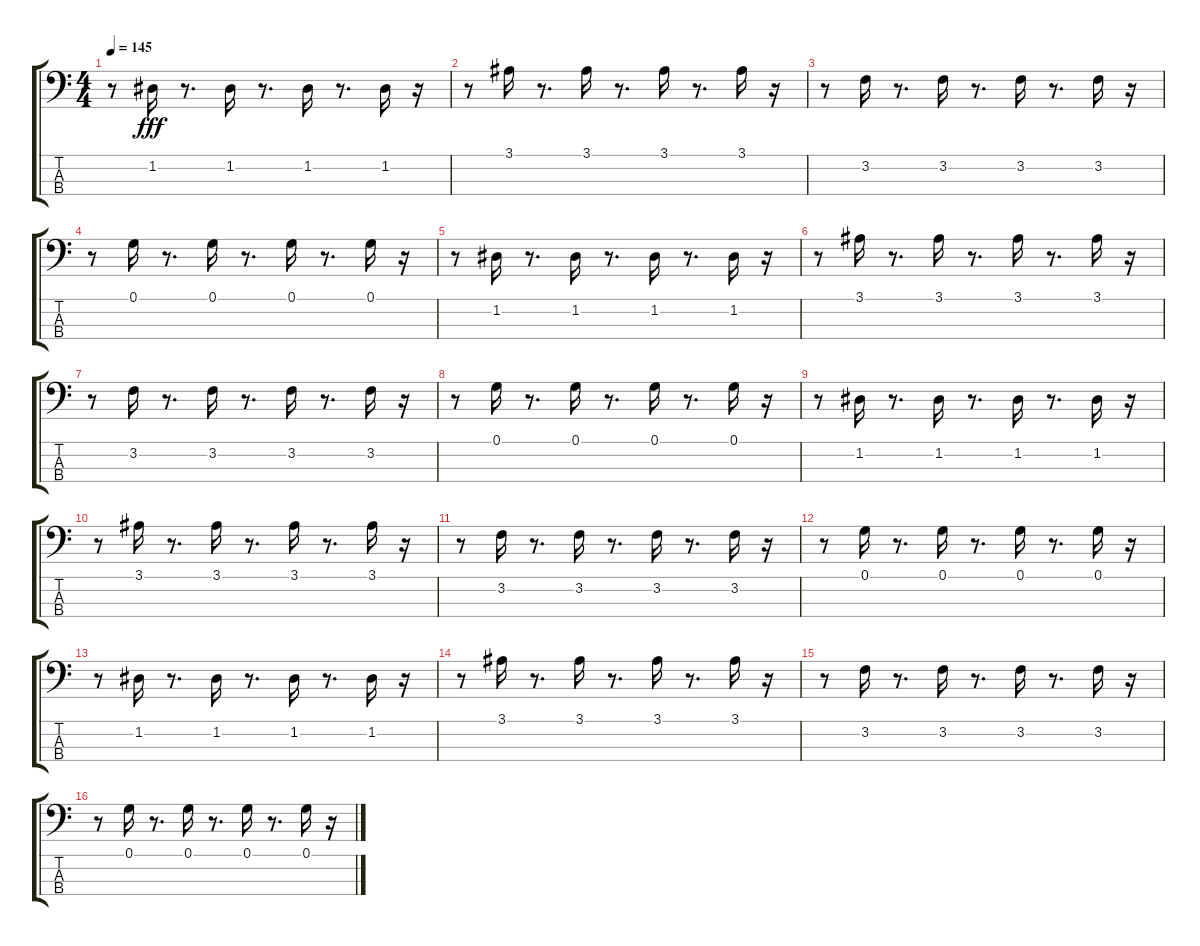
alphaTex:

\track "" {instrument synthbass1}
\staff {score tabs}
\tuning (G2 D2 A1 E1) {hide}
\ts (4 4)
\tempo 145
\clef f4
\ks c
r.8{dy fff} 1.2.16 r.8{d} 1.2.16 r.8{d} 1.2.16 r.8{d} 1.2.16 r.16 |
r.8 3.1.16 r.8{d} 3.1.16 r.8{d} 3.1.16 r.8{d} 3.1.16 r.16 |
r.8 3.2.16 r.8{d} 3.2.16 r.8{d} 3.2.16 r.8{d} 3.2.16 r.16 |
r.8 0.1.16 r.8{d} 0.1.16 r.8{d} 0.1.16 r.8{d} 0.1.16 r.16 |
r.8 1.2.16 r.8{d} 1.2.16 r.8{d} 1.2.16 r.8{d} 1.2.16 r.16 |
r.8 3.1.16 r.8{d} 3.1.16 r.8{d} 3.1.16 r.8{d} 3.1.16 r.16 |
r.8 3.2.16 r.8{d} 3.2.16 r.8{d} 3.2.16 r.8{d} 3.2.16 r.16 |
r.8 0.1.16 r.8{d} 0.1.16 r.8{d} 0.1.16 r.8{d} 0.1.16 r.16 |
r.8 1.2.16 r.8{d} 1.2.16 r.8{d} 1.2.16 r.8{d} 1.2.16 r.16 |
r.8 3.1.16 r.8{d} 3.1.16 r.8{d} 3.1.16 r.8{d} 3.1.16 r.16 |
r.8 3.2.16 r.8{d} 3.2.16 r.8{d} 3.2.16 r.8{d} 3.2.16 r.16 |
r.8 0.1.16 r.8{d} 0.1.16 r.8{d} 0.1.16 r.8{d} 0.1.16 r.16 |
r.8 1.2.16 r.8{d} 1.2.16 r.8{d} 1.2.16 r.8{d} 1.2.16 r.16 |
r.8 3.1.16 r.8{d} 3.1.16 r.8{d} 3.1.16 r.8{d} 3.1.16 r.16 |
r.8 3.2.16 r.8{d} 3.2.16 r.8{d} 3.2.16 r.8{d} 3.2.16 r.16 |
r.8 0.1.16 r.8{d} 0.1.16 r.8{d} 0.1.16 r.8{d} 0.1.16 r.16
